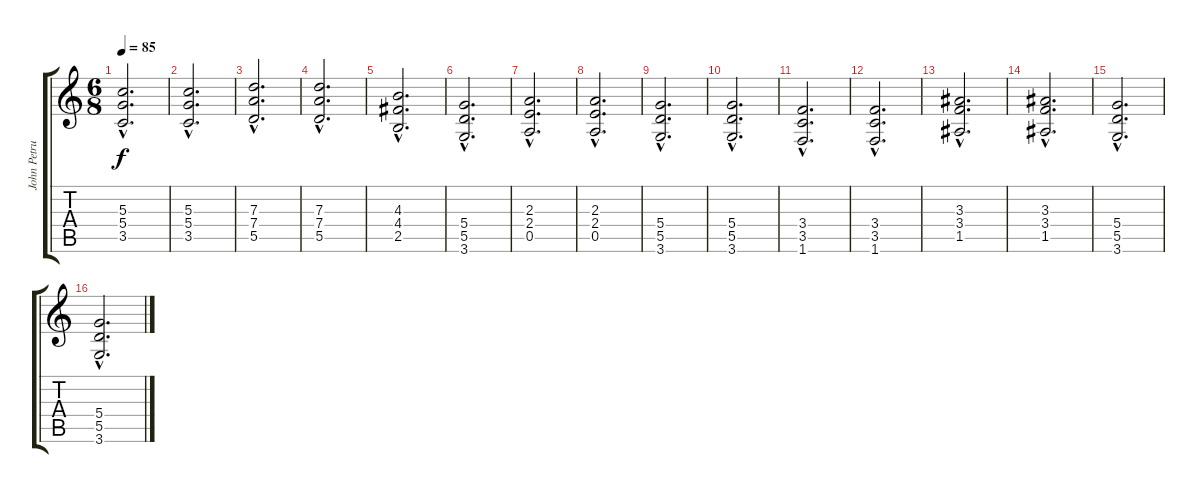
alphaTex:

\track ("John Petrucci add" "John Petru") {instrument overdrivenguitar}
\staff {score tabs}
\tuning (E4 B3 G3 D3 A2 E2) {hide}
\ts (6 8)
\tempo 85
\clef g2
\ks c
(5.3{hac} 5.4{hac} 3.5{hac}).2{d dy f} |
(5.3{hac} 5.4{hac} 3.5{hac}).2{d} |
(7.3{hac} 7.4{hac} 5.5{hac}).2{d} |
(7.3{hac} 7.4{hac} 5.5{hac}).2{d} |
(4.3{hac} 4.4{hac} 2.5{hac}).2{d} |
(5.4{hac} 5.5{hac} 3.6{hac}).2{d} |
(2.3{hac} 2.4{hac} 0.5{hac}).2{d} |
(2.3{hac} 2.4{hac} 0.5{hac}).2{d} |
(5.4{hac} 5.5{hac} 3.6{hac}).2{d} |
(5.4{hac} 5.5{hac} 3.6{hac}).2{d} |
(3.4{hac} 3.5{hac} 1.6{hac}).2{d} |
(3.4{hac} 3.5{hac} 1.6{hac}).2{d} |
(3.3{hac} 3.4{hac} 1.5{hac}).2{d} |
(3.3{hac} 3.4{hac} 1.5{hac}).2{d} |
(5.4{hac} 5.5{hac} 3.6{hac}).2{d} |
(5.4{hac} 5.5{hac} 3.6{hac}).2{d}
